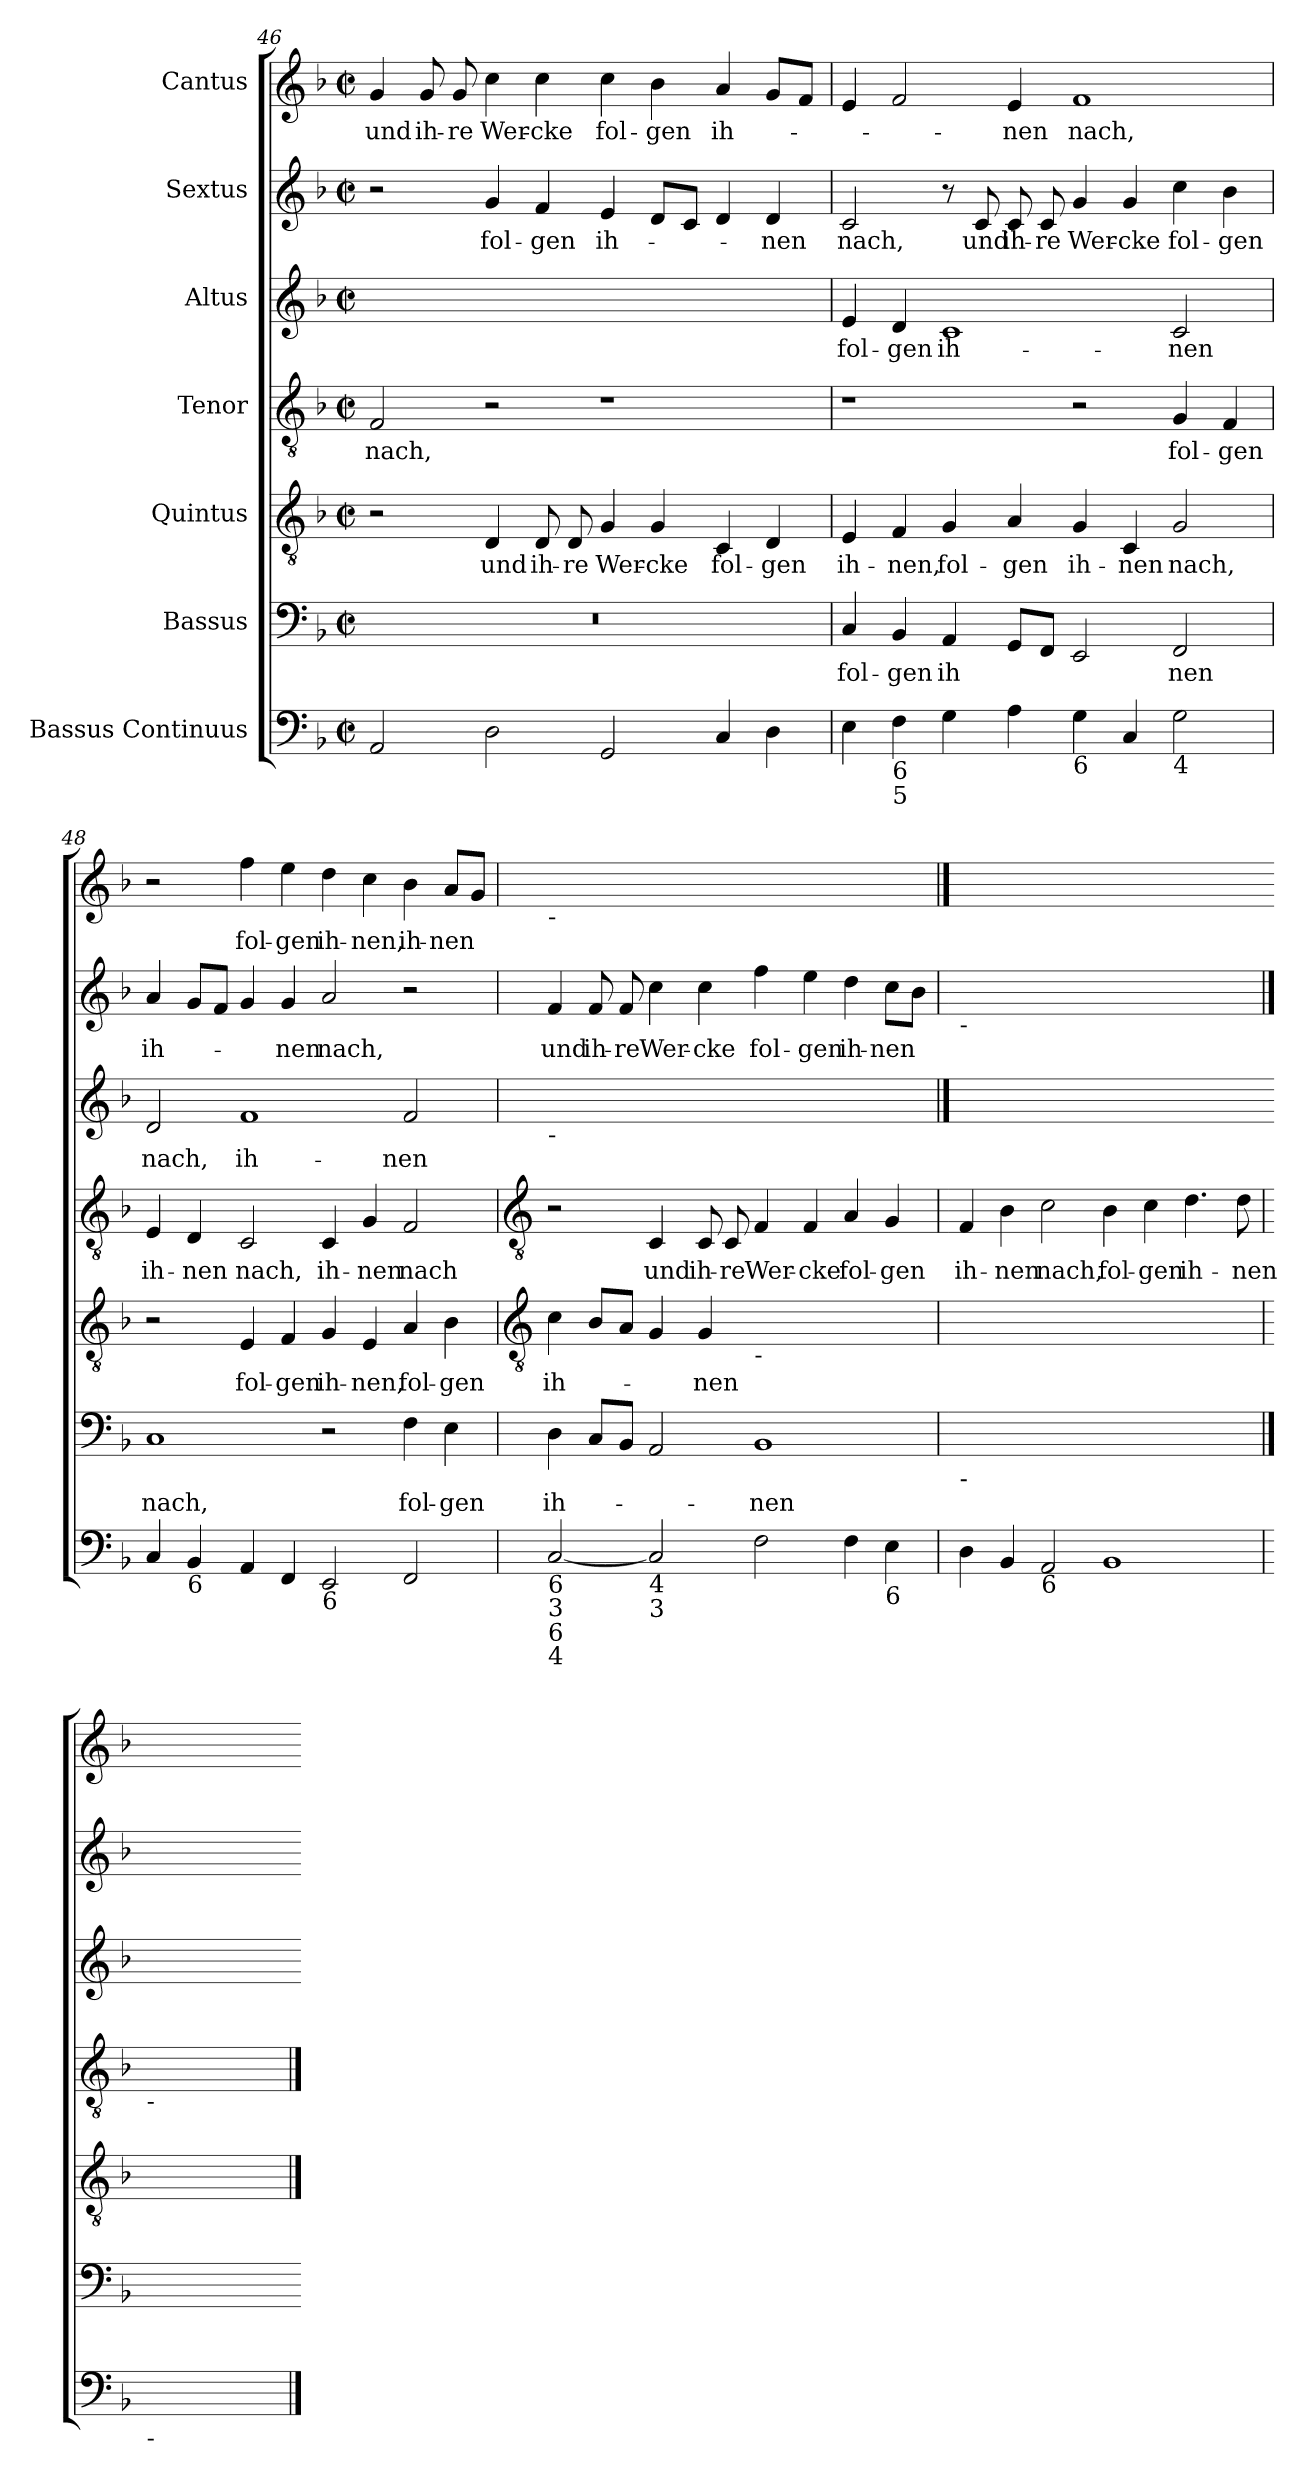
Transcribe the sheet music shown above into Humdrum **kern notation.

**kern	**kern	**text	**kern	**text	**kern	**text	**kern	**text	**kern	**text	**kern	**text
*part7	*part6	*part6	*part5	*part5	*part4	*part4	*part3	*part3	*part2	*part2	*part1	*part1
*staff7	*staff6	*staff6	*staff5	*staff5	*staff4	*staff4	*staff3	*staff3	*staff2	*staff2	*staff1	*staff1
*I"Bassus Continuus	*I"Bassus	*	*I"Quintus	*	*I"Tenor	*	*I"Altus	*	*I"Sextus	*	*I"Cantus	*
!!LO:LB:g=z
*clefF4	*clefF4	*	*clefGv2	*	*clefGv2	*	*clefG2	*	*clefG2	*	*clefG2	*
*k[b-]	*k[b-]	*	*k[b-]	*	*k[b-]	*	*k[b-]	*	*k[b-]	*	*k[b-]	*
*F:	*F:	*	*F:	*	*F:	*	*F:	*	*F:	*	*F:	*
*M4/2	*M4/2	*	*M4/2	*	*M4/2	*	*M4/2	*	*M4/2	*	*M4/2	*
*met(c|)	*met(c|)	*	*met(c|)	*	*met(c|)	*	*met(c|)	*	*met(c|)	*	*met(c|)	*
=46	=46	=46	=46	=46	=46	=46	=46	=46	=46	=46	=46	=46
!	!	!	!	!	!	!LO:LY:b	!	!LO:LY:b	!	!	!	!LO:LY:b
2AA	0r	.	2r	.	2F	nach,	[1.cyy	nach,	2r	.	4g	und
!	!	!	!	!	!	!	!	!	!	!	!	!LO:LY:b
.	.	.	.	.	.	.	.	.	.	.	8g	ih-
!	!	!	!	!	!	!	!	!	!	!	!	!LO:LY:b
.	.	.	.	.	.	.	.	.	.	.	8g	-re
!	!	!	!	!LO:LY:b	!	!	!	!	!	!LO:LY:b	!	!LO:LY:b
2D	.	.	4D	und	2r	.	.	.	4g	fol-	4cc	Wer-
!	!	!	!	!LO:LY:b	!	!	!	!	!	!LO:LY:b	!	!LO:LY:b
.	.	.	8D	ih-	.	.	.	.	4f	-gen	4cc	-cke
!	!	!	!	!LO:LY:b	!	!	!	!	!	!	!	!
.	.	.	8D	-re	.	.	.	.	.	.	.	.
!	!	!	!	!LO:LY:b	!	!	!	!	!	!LO:LY:b	!	!LO:LY:b
2GG	.	.	4G	Wer-	1r	.	.	.	4e	ih-	4cc	fol-
!	!	!	!	!LO:LY:b	!	!	!	!	!	!	!	!LO:LY:b
.	.	.	4G	-cke	.	.	.	.	8dL	.	4b-	-gen
.	.	.	.	.	.	.	.	.	8cJ	.	.	.
!	!	!	!	!LO:LY:b	!	!	!	!	!	!	!	!LO:LY:b
4C	.	.	4C	fol-	.	.	4cyy_	.	4d	.	4a	ih-
!	!	!	!	!LO:LY:b	!	!	!	!	!	!LO:LY:b	!	!
4D	.	.	4D	-gen	.	.	4cyy]	.	4d	-nen	8gL	.
.	.	.	.	.	.	.	.	.	.	.	8fJ	.
!!LO:LB:g=z
=47	=47	=47	=47	=47	=47	=47	=47	=47	=47	=47	=47	=47
!	!	!LO:LY:b	!	!LO:LY:b	!	!	!	!LO:LY:b	!	!LO:LY:b	!	!
4E	4C	fol-	4E	ih-	1r	.	4e	fol-	2c	nach,	4e	.
!LO:TX:b:t=6	!	!	!	!	!	!	!	!	!	!	!	!
!LO:TX:b:t=5	!	!	!	!	!	!	!	!	!	!	!	!
!	!	!LO:LY:b	!	!LO:LY:b	!	!	!	!LO:LY:b	!	!	!	!
4F	4BB-	-gen	4F	-nen,	.	.	4d	-gen	.	.	2f	.
!	!	!LO:LY:b	!	!LO:LY:b	!	!	!	!LO:LY:b	!	!	!	!
4G	4AA	ih-	4G	fol-	.	.	1c	ih-	8r	.	.	.
!	!	!	!	!	!	!	!	!	!	!LO:LY:b	!	!
.	.	.	.	.	.	.	.	.	8c	und	.	.
!	!	!	!	!LO:LY:b	!	!	!	!	!	!LO:LY:b	!	!LO:LY:b
4A	8GGL	.	4A	-gen	.	.	.	.	8c	ih-	4e	-nen
!	!	!	!	!	!	!	!	!	!	!LO:LY:b	!	!
.	8FFJ	.	.	.	.	.	.	.	8c	-re	.	.
!LO:TX:b:t=6	!	!	!	!	!	!	!	!	!	!	!	!
!	!	!LO:LY:b	!	!LO:LY:b	!	!	!	!	!	!LO:LY:b	!	!LO:LY:b
4G	2EE	--	4G	ih-	2r	.	.	.	4g	Wer-	1f	nach,
!	!	!	!	!LO:LY:b	!	!	!	!	!	!LO:LY:b	!	!
4C	.	.	4C	-nen	.	.	.	.	4g	-cke	.	.
!LO:TX:b:t=4	!	!	!	!	!	!	!	!	!	!	!	!
!	!	!LO:LY:b	!	!LO:LY:b	!	!LO:LY:b	!	!LO:LY:b	!	!LO:LY:b	!	!
2G	2FF	-nen	2G	nach,	4G	fol-	2c	-nen	4cc	fol-	.	.
!	!	!	!	!	!	!LO:LY:b	!	!	!	!LO:LY:b	!	!
.	.	.	.	.	4F	-gen	.	.	4b-	-gen	.	.
!!LO:LB:g=z
=48	=48	=48	=48	=48	=48	=48	=48	=48	=48	=48	=48	=48
!	!	!LO:LY:b	!	!	!	!LO:LY:b	!	!LO:LY:b	!	!LO:LY:b	!	!
4C	1C	nach,	2r	.	4E	ih-	2d	nach,	4a	ih-	2r	.
!LO:TX:b:t=6	!	!	!	!	!	!	!	!	!	!	!	!
!	!	!	!	!	!	!LO:LY:b	!	!	!	!	!	!
4BB-	.	.	.	.	4D	-nen	.	.	8gL	.	.	.
.	.	.	.	.	.	.	.	.	8fJ	.	.	.
!	!	!	!	!LO:LY:b	!	!LO:LY:b	!	!LO:LY:b	!	!	!	!LO:LY:b
4AA	.	.	4E	fol-	2C	nach,	1f	ih-	4g	.	4ff	fol-
!	!	!	!	!LO:LY:b	!	!	!	!	!	!LO:LY:b	!	!LO:LY:b
4FF	.	.	4F	-gen	.	.	.	.	4g	-nen	4ee	-gen
!LO:TX:b:t=6	!	!	!	!	!	!	!	!	!	!	!	!
!	!	!	!	!LO:LY:b	!	!LO:LY:b	!	!	!	!LO:LY:b	!	!LO:LY:b
2EE	2r	.	4G	ih-	4C	ih-	.	.	2a	nach,	4dd	ih-
!	!	!	!	!LO:LY:b	!	!LO:LY:b	!	!	!	!	!	!LO:LY:b
.	.	.	4E	-nen,	4G	-nen	.	.	.	.	4cc	-nen,
!	!	!LO:LY:b	!	!LO:LY:b	!	!LO:LY:b	!	!LO:LY:b	!	!	!	!LO:LY:b
2FF	4F	fol-	4A	fol-	2F	nach	2f	-nen	2r	.	4b-	ih-
!	!	!LO:LY:b	!	!LO:LY:b	!	!	!	!	!	!	!	!LO:LY:b
.	4E	-gen	4B-	-gen	.	.	.	.	.	.	8aL	-nen
.	.	.	.	.	.	.	.	.	.	.	8gJ	.
!!LO:LB:g=z
=49	=49	=49	=49	=49	=49	=49	=49	=49	=49	=49	=49	=49
*	*	*	*clefGv2	*	*clefGv2	*	*	*	*	*	*	*
!	!	!	!	!	!	!	!	!	!	!	!LO:TX:b:t=-	!
!	!	!	!	!	!	!	!LO:TX:b:t=-	!	!	!	!	!
!LO:TX:b:t=6\n3	!	!	!	!	!	!	!	!	!	!	!	!
!LO:TX:b:t=6\n4	!	!	!	!	!	!	!	!	!	!	!	!
!	!	!LO:LY:b	!	!LO:LY:b	!	!	!	!LO:LY:b	!	!LO:LY:b	!	!LO:LY:b
[2C	4D	ih-	4c	ih-	2r	.	0fyy	nach.	4f	und	0a;<yy	nach.
!	!	!	!	!	!	!	!	!	!	!LO:LY:b	!	!
.	8CL	.	8B-L	.	.	.	.	.	8f	ih-	.	.
!	!	!	!	!	!	!	!	!	!	!LO:LY:b	!	!
.	8BB-J	.	8AJ	.	.	.	.	.	8f	-re	.	.
!LO:TX:b:t=4	!	!	!	!	!	!	!	!	!	!	!	!
!LO:TX:b:t=3	!	!	!	!	!	!	!	!	!	!	!	!
!	!	!	!	!	!	!LO:LY:b	!	!	!	!LO:LY:b	!	!
2C]	2AA	.	4G	.	4C	und	.	.	4cc	Wer-	.	.
!	!	!	!	!LO:LY:b	!	!LO:LY:b	!	!	!	!LO:LY:b	!	!
.	.	.	4G	-nen	8C	ih-	.	.	4cc	-cke	.	.
!	!	!	!	!	!	!LO:LY:b	!	!	!	!	!	!
.	.	.	.	.	8C	-re	.	.	.	.	.	.
!	!	!	!LO:TX:b:t=-	!	!	!	!	!	!	!	!	!
!	!	!LO:LY:b	!	!LO:LY:b	!	!LO:LY:b	!	!	!	!LO:LY:b	!	!
2F	1BB-	-nen	[1F;<yy	nach.	4F	Wer-	.	.	4ff	fol-	.	.
!	!	!	!	!	!	!LO:LY:b	!	!	!	!LO:LY:b	!	!
.	.	.	.	.	4F	-cke	.	.	4ee	-gen	.	.
!	!	!	!	!	!	!LO:LY:b	!	!	!	!LO:LY:b	!	!
4F	.	.	.	.	4A	fol-	.	.	4dd	ih-	.	.
!LO:TX:b:t=6	!	!	!	!	!	!	!	!	!	!	!	!
!	!	!	!	!	!	!LO:LY:b	!	!	!	!LO:LY:b	!	!
4E	.	.	.	.	4G	-gen	.	.	8ccL	-nen	.	.
.	.	.	.	.	.	.	.	.	8b-J	.	.	.
=	=	==	=	==	=	==	==	==	=	==	==	==
!	!	!	!	!	!	!	!	!	!LO:TX:b:t=-	!	!	!
!	!LO:TX:b:t=-	!	!	!	!	!	!	!	!	!	!	!
!	!	!LO:LY:b	!	!	!	!LO:LY:b	!	!	!	!LO:LY:b	!	!
4D	0FF;<yy	nach.	1Fyy_	.	4F	ih-	0ryy	.	0cc;<yy	nach.	0ryy	.
!	!	!	!	!	!	!LO:LY:b	!	!	!	!	!	!
4BB-	.	.	.	.	4B-	-nen	.	.	.	.	.	.
!LO:TX:b:t=6	!	!	!	!	!	!	!	!	!	!	!	!
!	!	!	!	!	!	!LO:LY:b	!	!	!	!	!	!
2AA	.	.	.	.	2c	nach,	.	.	.	.	.	.
!	!	!	!	!	!	!LO:LY:b	!	!	!	!	!	!
1BB-	.	.	1Fyy_	.	4B-	fol-	.	.	.	.	.	.
!	!	!	!	!	!	!LO:LY:b	!	!	!	!	!	!
.	.	.	.	.	4c	-gen	.	.	.	.	.	.
!	!	!	!	!	!	!LO:LY:b	!	!	!	!	!	!
.	.	.	.	.	4.d	ih-	.	.	.	.	.	.
!	!	!	!	!	!	!LO:LY:b	!	!	!	!	!	!
.	.	.	.	.	8d	-nen	.	.	.	.	.	.
=	==	=	=	=	=	=	=	=	==	=	=	=
!	!	!	!	!	!LO:TX:b:t=-	!	!	!	!	!	!	!
!LO:TX:b:t=-	!	!	!	!	!	!	!	!	!	!	!	!
!	!	!	!	!	!	!LO:LY:b	!	!	!	!	!	!
0FF;<yy	0ryy	.	0Fyy]	.	0c;<yy	nach.	0ryy	.	0ryy	.	0ryy	.
==	=	=	==	=	==	=	=	=	=	=	=	=
*-	*-	*-	*-	*-	*-	*-	*-	*-	*-	*-	*-	*-
